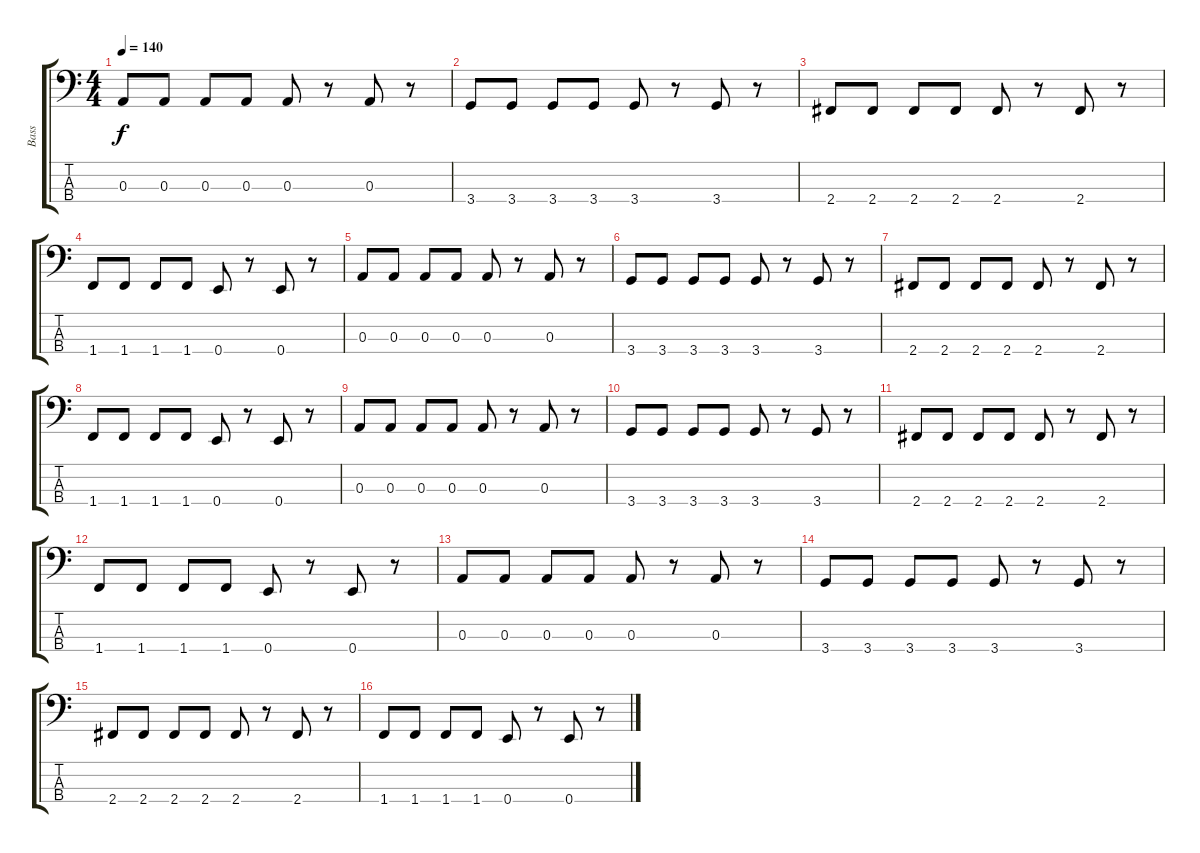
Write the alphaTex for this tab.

\track ("Bass                " "Bass      ") {instrument electricbassfinger}
\staff {score tabs}
\tuning (G2 D2 A1 E1) {hide}
\ts (4 4)
\tempo 140
\clef f4
\ks c
0.3.8{dy f} 0.3.8 0.3.8 0.3.8 0.3.8 r.8 0.3.8 r.8 |
3.4.8 3.4.8 3.4.8 3.4.8 3.4.8 r.8 3.4.8 r.8 |
2.4.8 2.4.8 2.4.8 2.4.8 2.4.8 r.8 2.4.8 r.8 |
1.4.8 1.4.8 1.4.8 1.4.8 0.4.8 r.8 0.4.8 r.8 |
0.3.8 0.3.8 0.3.8 0.3.8 0.3.8 r.8 0.3.8 r.8 |
3.4.8 3.4.8 3.4.8 3.4.8 3.4.8 r.8 3.4.8 r.8 |
2.4.8 2.4.8 2.4.8 2.4.8 2.4.8 r.8 2.4.8 r.8 |
1.4.8 1.4.8 1.4.8 1.4.8 0.4.8 r.8 0.4.8 r.8 |
0.3.8 0.3.8 0.3.8 0.3.8 0.3.8 r.8 0.3.8 r.8 |
3.4.8 3.4.8 3.4.8 3.4.8 3.4.8 r.8 3.4.8 r.8 |
2.4.8 2.4.8 2.4.8 2.4.8 2.4.8 r.8 2.4.8 r.8 |
1.4.8 1.4.8 1.4.8 1.4.8 0.4.8 r.8 0.4.8 r.8 |
0.3.8 0.3.8 0.3.8 0.3.8 0.3.8 r.8 0.3.8 r.8 |
3.4.8 3.4.8 3.4.8 3.4.8 3.4.8 r.8 3.4.8 r.8 |
2.4.8 2.4.8 2.4.8 2.4.8 2.4.8 r.8 2.4.8 r.8 |
1.4.8 1.4.8 1.4.8 1.4.8 0.4.8 r.8 0.4.8 r.8
